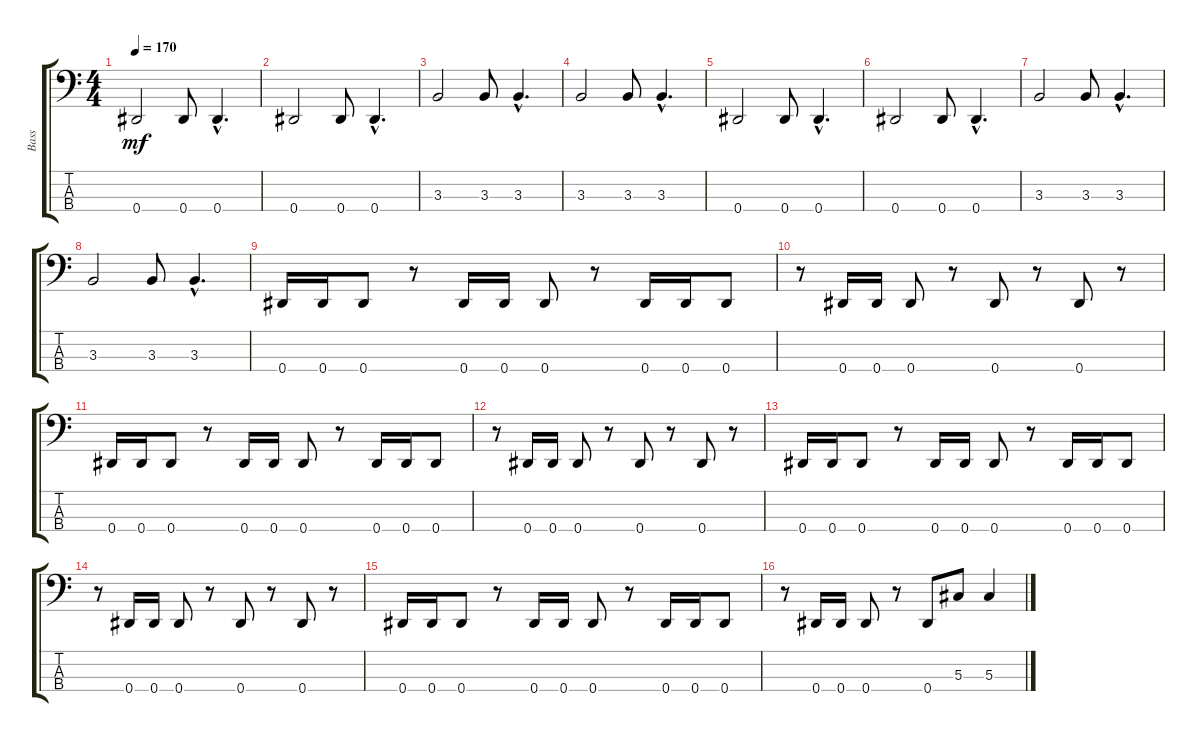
\track ("Bass" "Bass") {instrument electricbasspick}
\staff {score tabs}
\tuning (Gb2 Db2 Ab1 Eb1) {hide}
\ts (4 4)
\tempo 170
\clef f4
\ks c
0.4.2{dy mf} 0.4.8 0.4{hac}.4{d} |
0.4.2 0.4.8 0.4{hac}.4{d} |
3.3.2 3.3.8 3.3{hac}.4{d} |
3.3.2 3.3.8 3.3{hac}.4{d} |
0.4.2 0.4.8 0.4{hac}.4{d} |
0.4.2 0.4.8 0.4{hac}.4{d} |
3.3.2 3.3.8 3.3{hac}.4{d} |
3.3.2 3.3.8 3.3{hac}.4{d} |
0.4.16 0.4.16 0.4.8 r.8 0.4.16 0.4.16 0.4.8 r.8 0.4.16 0.4.16 0.4.8 |
r.8 0.4.16 0.4.16 0.4.8 r.8 0.4.8 r.8 0.4.8 r.8 |
0.4.16 0.4.16 0.4.8 r.8 0.4.16 0.4.16 0.4.8 r.8 0.4.16 0.4.16 0.4.8 |
r.8 0.4.16 0.4.16 0.4.8 r.8 0.4.8 r.8 0.4.8 r.8 |
0.4.16 0.4.16 0.4.8 r.8 0.4.16 0.4.16 0.4.8 r.8 0.4.16 0.4.16 0.4.8 |
r.8 0.4.16 0.4.16 0.4.8 r.8 0.4.8 r.8 0.4.8 r.8 |
0.4.16 0.4.16 0.4.8 r.8 0.4.16 0.4.16 0.4.8 r.8 0.4.16 0.4.16 0.4.8 |
r.8 0.4.16 0.4.16 0.4.8 r.8 0.4.8 5.3.8 5.3.4
